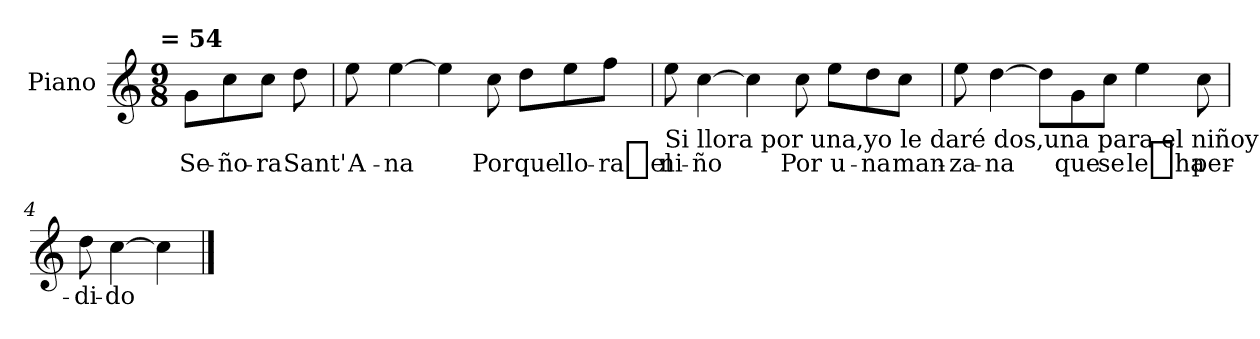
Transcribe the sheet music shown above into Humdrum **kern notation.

**kern	**text
*part1	*part1
*staff1	*staff1
*I"Piano	*
*I'Pno	*
*clefG2	*
*k[]	*
!!LO:TX:omd:t= = 54
*M9/8	*
*MM81	*
=	=
8g\L	Se-
8cc\	-ño-
8cc\J	-ra
8dd\	Sant'
=1	=1
8ee\	A-
[4ee\	-na
4ee\]	.
8cc\	Por
8dd\L	que
8ee\	llo-
8ff\J	-ra_el
!!LO:LB:g=z
=2	=2
!LO:TX:b:t=Si llora por una,yo le daré dos,una para el niñoy una para vos.Señora Santa Ana,que dicen de vosque eres soberana,abuela de Dios.Señora Santa Ana,recuérdalo vos,por una manzaname ofreciste dos.Señora Santa Ana,sosténmelo vos,por esa manzanadevuélveme dos.	!
8ee\	ni-
[4cc\	-ño
4cc\]	.
8cc\	Por
8ee\L	u-
8dd\	-na
8cc\J	man-
=3	=3
8ee\	-za-
[4dd\	-na
8dd\L]	.
8g\	que
8cc\J	se
4ee\	le_ha
8cc\	per-
=4	=4
8dd\	-di-
[4cc\	-do
4cc\]	.
==	==
*-	*-
